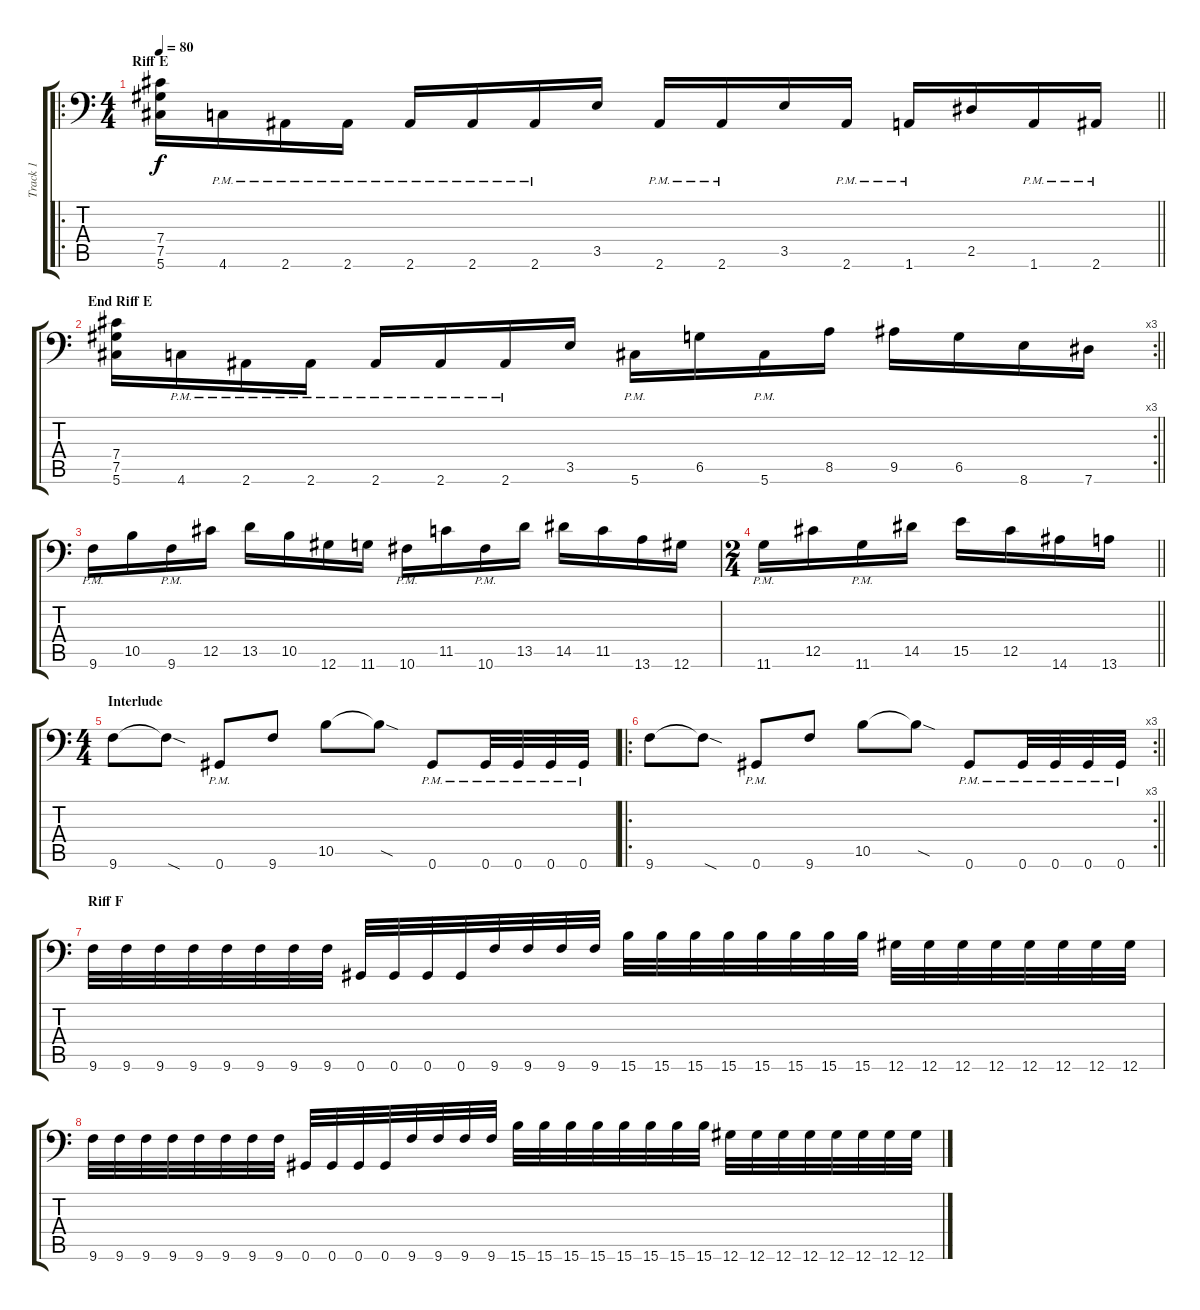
\track ("Track 1" "Track 1") {instrument distortionguitar}
\staff {score tabs}
\tuning (Ab3 Eb3 B2 Gb2 Db2 Ab1) {hide}
\ro
\ts (4 4)
\section ("" "Riff E")
\tempo 80
\clef f4
\barLineRight lightlight
\ks c
(7.4 7.5 5.6).16{dy f} 4.6{pm}.16 2.6{pm}.16 2.6{pm}.16 2.6{pm}.16 2.6{pm}.16 2.6{pm}.16 3.5.16 2.6{pm}.16 2.6{pm}.16 3.5.16 2.6{pm}.16 1.6{pm}.16 2.5.16 1.6{pm}.16 2.6{pm}.16 |
\rc 3
\section ("" "End Riff E")
\barLineRight lightlight
(7.4 7.5 5.6).16 4.6{pm}.16 2.6{pm}.16 2.6{pm}.16 2.6{pm}.16 2.6{pm}.16 2.6{pm}.16 3.5.16 5.6{pm}.16 6.5.16 5.6{pm}.16 8.5.16 9.5.16 6.5.16 8.6.16 7.6.16 |
9.6{pm}.16 10.5.16 9.6{pm}.16 12.5.16 13.5.16 10.5.16 12.6.16 11.6.16 10.6{pm}.16 11.5.16 10.6{pm}.16 13.5.16 14.5.16 11.5.16 13.6.16 12.6.16 |
\ts (2 4)
\barLineRight lightlight
11.6{pm}.16 12.5.16 11.6{pm}.16 14.5.16 15.5.16 12.5.16 14.6.16 13.6.16 |
\ts (4 4)
\section ("" "Interlude")
9.6.8 9.6{sod t}.8 0.6{pm}.8 9.6.8 10.5.8 10.5{sod t}.8 0.6{pm}.8 0.6{pm}.32 0.6{pm}.32 0.6{pm}.32 0.6{pm}.32 |
\ro
\rc 3
\barLineRight lightlight
9.6.8 9.6{sod t}.8 0.6{pm}.8 9.6.8 10.5.8 10.5{sod t}.8 0.6{pm}.8 0.6{pm}.32 0.6{pm}.32 0.6{pm}.32 0.6{pm}.32 |
\section ("" "Riff F")
9.6.32 9.6.32 9.6.32 9.6.32 9.6.32 9.6.32 9.6.32 9.6.32 0.6.32 0.6.32 0.6.32 0.6.32 9.6.32 9.6.32 9.6.32 9.6.32 15.6.32 15.6.32 15.6.32 15.6.32 15.6.32 15.6.32 15.6.32 15.6.32 12.6.32 12.6.32 12.6.32 12.6.32 12.6.32 12.6.32 12.6.32 12.6.32 |
9.6.32 9.6.32 9.6.32 9.6.32 9.6.32 9.6.32 9.6.32 9.6.32 0.6.32 0.6.32 0.6.32 0.6.32 9.6.32 9.6.32 9.6.32 9.6.32 15.6.32 15.6.32 15.6.32 15.6.32 15.6.32 15.6.32 15.6.32 15.6.32 12.6.32 12.6.32 12.6.32 12.6.32 12.6.32 12.6.32 12.6.32 12.6.32
